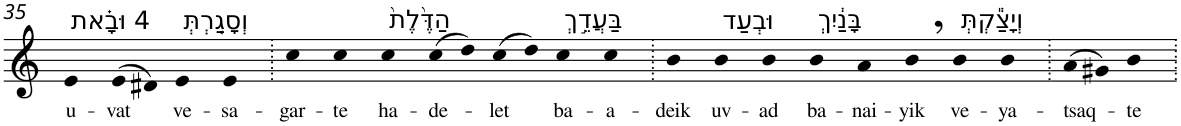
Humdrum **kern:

**kern	**text
*part1	*part1
*staff1	*staff1
*I"Piano	*
*I'Pno	*
!!LO:PB:g=z
*clefG2	*
*k[]	*
=35	=35
!LO:TX:a:t=4 וּבָ֗את	!
!	!LO:LY:b
4e	u-
!	!LO:LY:b
(>8e	-vat
8d#X)	.
!LO:TX:a:t=וְסָגַ֤רְתְּ	!
!	!LO:LY:b
4e	ve-
!	!LO:LY:b
4e	-sa-
=36.	=36.
!	!LO:LY:b
4cc	-gar-
!	!LO:LY:b
4cc	-te
!LO:TX:a:t=הַדֶּ֙לֶת֙	!
!	!LO:LY:b
4cc	ha-
!	!LO:LY:b
(>8cc	-de-
8dd)	.
!	!LO:LY:b
(>8cc	-let
8dd)	.
!LO:TX:a:t=בַּעֲדֵ֣ךְ	!
!	!LO:LY:b
4cc	ba-
!	!LO:LY:b
4cc	-a-
=37.	=37.
!	!LO:LY:b
4b	-deik
!LO:TX:a:t=וּבְעַד	!
!	!LO:LY:b
4b	uv-
!	!LO:LY:b
4b	-ad
!LO:TX:a:t=בָּנַ֔יִךְ	!
!	!LO:LY:b
4b	ba-
!	!LO:LY:b
4a	-nai-
!	!LO:LY:b
4b,	-yik
!LO:TX:a:t=וְיָצַ֕קְתְּ	!
!	!LO:LY:b
4b	ve-
!	!LO:LY:b
4b	-ya-
=38.	=38.
!	!LO:LY:b
(>8a	-tsaq-
8g#X)	.
!	!LO:LY:b
4b	-te
=.	=.
*-	*-
